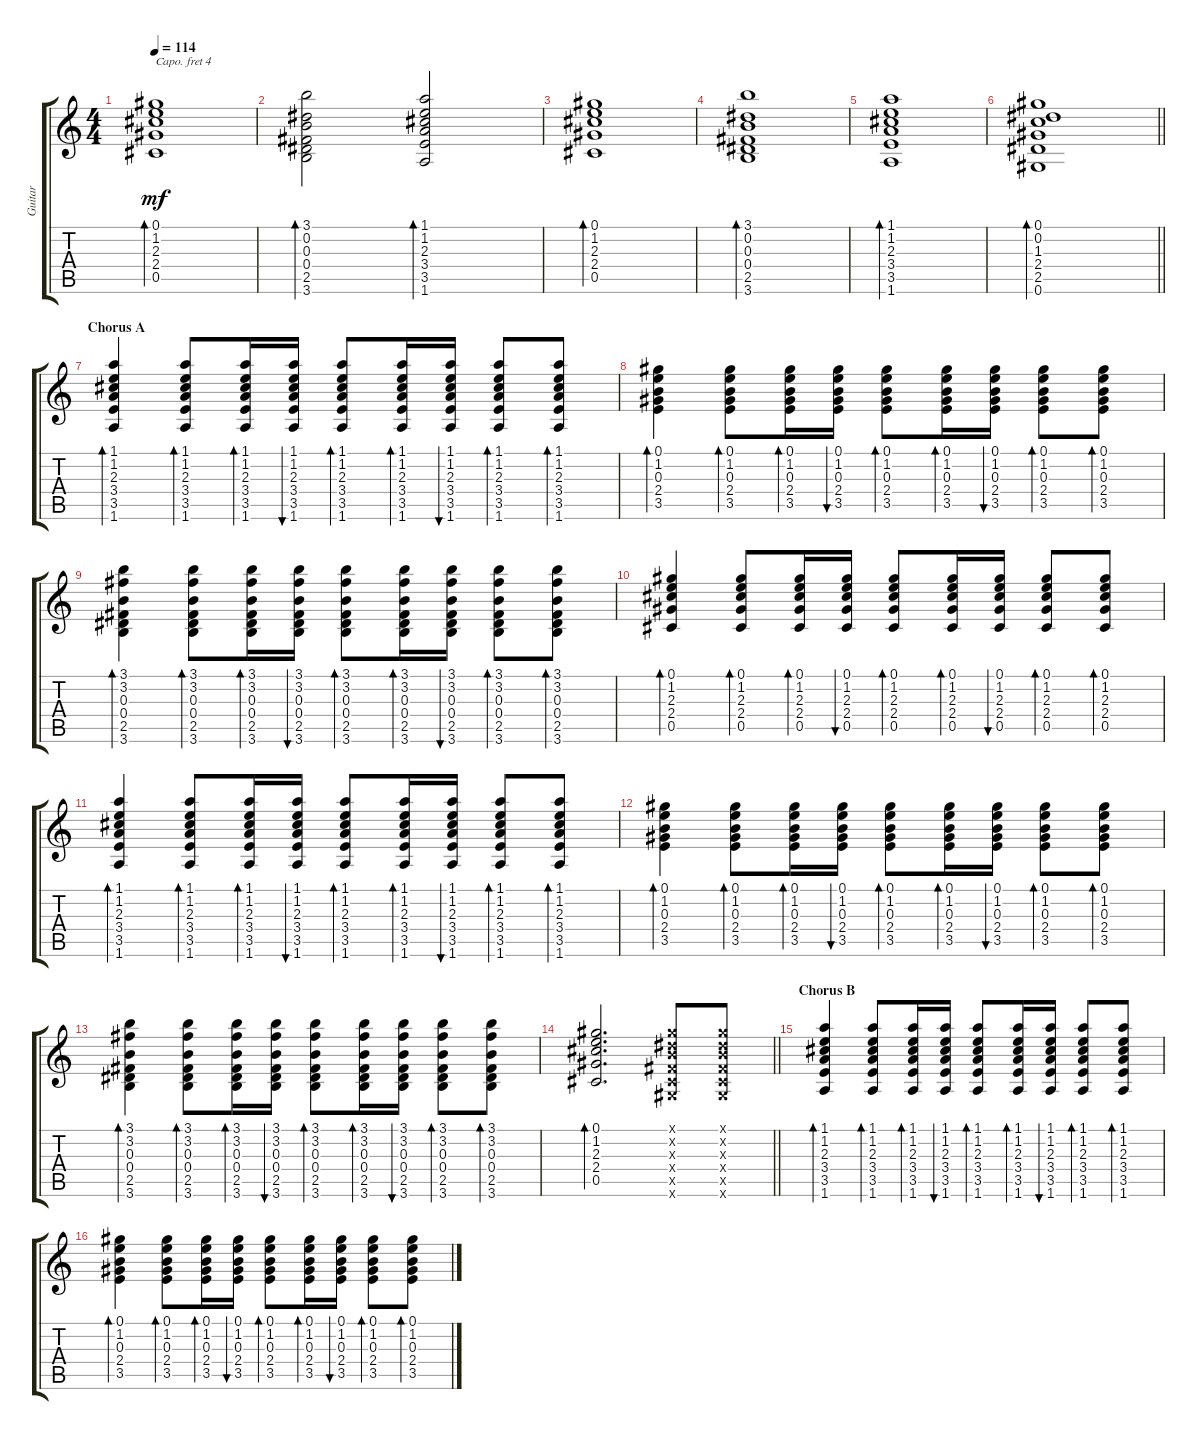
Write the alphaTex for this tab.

\track ("Guitar" "Guitar") {instrument acousticguitarsteel}
\staff {score tabs}
\capo 4
\tuning (E4 B3 G3 D3 A2 E2) {hide}
\ts (4 4)
\tempo 114
\clef g2
\ks c
(0.1 1.2 2.3 2.4 0.5).1{bd 60 dy mf} |
(3.1 0.2 0.3 0.4 2.5 3.6).2{bd 60} (1.1 1.2 2.3 3.4 3.5 1.6).2{bd 60} |
(0.1 1.2 2.3 2.4 0.5).1{bd 60} |
(3.1 0.2 0.3 0.4 2.5 3.6).1{bd 60} |
(1.1 1.2 2.3 3.4 3.5 1.6).1{bd 60} |
\barLineRight lightlight
(0.1 0.2 1.3 2.4 2.5 0.6).1{bd 60} |
\section ("" "Chorus A")
(1.1 1.2 2.3 3.4 3.5 1.6).4{bd 30 volume 7} (1.1 1.2 2.3 3.4 3.5 1.6).8{bd 30} (1.1 1.2 2.3 3.4 3.5 1.6).16{bd 30} (1.1 1.2 2.3 3.4 3.5 1.6).16{bu 30} (1.1 1.2 2.3 3.4 3.5 1.6).8{bd 30} (1.1 1.2 2.3 3.4 3.5 1.6).16{bd 30} (1.1 1.2 2.3 3.4 3.5 1.6).16{bu 30} (1.1 1.2 2.3 3.4 3.5 1.6).8{bd 30} (1.1 1.2 2.3 3.4 3.5 1.6).8{bd 30} |
(0.1 1.2 0.3 2.4 3.5).4{bd 30} (0.1 1.2 0.3 2.4 3.5).8{bd 30} (0.1 1.2 0.3 2.4 3.5).16{bd 30} (0.1 1.2 0.3 2.4 3.5).16{bu 30} (0.1 1.2 0.3 2.4 3.5).8{bd 30} (0.1 1.2 0.3 2.4 3.5).16{bd 30} (0.1 1.2 0.3 2.4 3.5).16{bu 30} (0.1 1.2 0.3 2.4 3.5).8{bd 30} (0.1 1.2 0.3 2.4 3.5).8{bd 30} |
(3.1 3.2 0.3 0.4 2.5 3.6).4{bd 30} (3.1 3.2 0.3 0.4 2.5 3.6).8{bd 30} (3.1 3.2 0.3 0.4 2.5 3.6).16{bd 30} (3.1 3.2 0.3 0.4 2.5 3.6).16{bu 30} (3.1 3.2 0.3 0.4 2.5 3.6).8{bd 30} (3.1 3.2 0.3 0.4 2.5 3.6).16{bd 30} (3.1 3.2 0.3 0.4 2.5 3.6).16{bu 30} (3.1 3.2 0.3 0.4 2.5 3.6).8{bd 30} (3.1 3.2 0.3 0.4 2.5 3.6).8{bd 30} |
(0.1 1.2 2.3 2.4 0.5).4{bd 30} (0.1 1.2 2.3 2.4 0.5).8{bd 30} (0.1 1.2 2.3 2.4 0.5).16{bd 30} (0.1 1.2 2.3 2.4 0.5).16{bu 30} (0.1 1.2 2.3 2.4 0.5).8{bd 30} (0.1 1.2 2.3 2.4 0.5).16{bd 30} (0.1 1.2 2.3 2.4 0.5).16{bu 30} (0.1 1.2 2.3 2.4 0.5).8{bd 30} (0.1 1.2 2.3 2.4 0.5).8{bd 30} |
(1.1 1.2 2.3 3.4 3.5 1.6).4{bd 30} (1.1 1.2 2.3 3.4 3.5 1.6).8{bd 30} (1.1 1.2 2.3 3.4 3.5 1.6).16{bd 30} (1.1 1.2 2.3 3.4 3.5 1.6).16{bu 30} (1.1 1.2 2.3 3.4 3.5 1.6).8{bd 30} (1.1 1.2 2.3 3.4 3.5 1.6).16{bd 30} (1.1 1.2 2.3 3.4 3.5 1.6).16{bu 30} (1.1 1.2 2.3 3.4 3.5 1.6).8{bd 30} (1.1 1.2 2.3 3.4 3.5 1.6).8{bd 30} |
(0.1 1.2 0.3 2.4 3.5).4{bd 30} (0.1 1.2 0.3 2.4 3.5).8{bd 30} (0.1 1.2 0.3 2.4 3.5).16{bd 30} (0.1 1.2 0.3 2.4 3.5).16{bu 30} (0.1 1.2 0.3 2.4 3.5).8{bd 30} (0.1 1.2 0.3 2.4 3.5).16{bd 30} (0.1 1.2 0.3 2.4 3.5).16{bu 30} (0.1 1.2 0.3 2.4 3.5).8{bd 30} (0.1 1.2 0.3 2.4 3.5).8{bd 30} |
(3.1 3.2 0.3 0.4 2.5 3.6).4{bd 30} (3.1 3.2 0.3 0.4 2.5 3.6).8{bd 30} (3.1 3.2 0.3 0.4 2.5 3.6).16{bd 30} (3.1 3.2 0.3 0.4 2.5 3.6).16{bu 30} (3.1 3.2 0.3 0.4 2.5 3.6).8{bd 30} (3.1 3.2 0.3 0.4 2.5 3.6).16{bd 30} (3.1 3.2 0.3 0.4 2.5 3.6).16{bu 30} (3.1 3.2 0.3 0.4 2.5 3.6).8{bd 30} (3.1 3.2 0.3 0.4 2.5 3.6).8{bd 30} |
\barLineRight lightlight
(0.1 1.2 2.3 2.4 0.5).2{d bd 30} (0.1{x} 0.2{x} 0.3{x} 0.4{x} 0.5{x} 0.6{x}).8 (0.1{x} 0.2{x} 0.3{x} 0.4{x} 0.5{x} 0.6{x}).8 |
\section ("" "Chorus B")
(1.1 1.2 2.3 3.4 3.5 1.6).4{bd 30} (1.1 1.2 2.3 3.4 3.5 1.6).8{bd 30} (1.1 1.2 2.3 3.4 3.5 1.6).16{bd 30} (1.1 1.2 2.3 3.4 3.5 1.6).16{bu 30} (1.1 1.2 2.3 3.4 3.5 1.6).8{bd 30} (1.1 1.2 2.3 3.4 3.5 1.6).16{bd 30} (1.1 1.2 2.3 3.4 3.5 1.6).16{bu 30} (1.1 1.2 2.3 3.4 3.5 1.6).8{bd 30} (1.1 1.2 2.3 3.4 3.5 1.6).8{bd 30} |
(0.1 1.2 0.3 2.4 3.5).4{bd 30} (0.1 1.2 0.3 2.4 3.5).8{bd 30} (0.1 1.2 0.3 2.4 3.5).16{bd 30} (0.1 1.2 0.3 2.4 3.5).16{bu 30} (0.1 1.2 0.3 2.4 3.5).8{bd 30} (0.1 1.2 0.3 2.4 3.5).16{bd 30} (0.1 1.2 0.3 2.4 3.5).16{bu 30} (0.1 1.2 0.3 2.4 3.5).8{bd 30} (0.1 1.2 0.3 2.4 3.5).8{bd 30}
